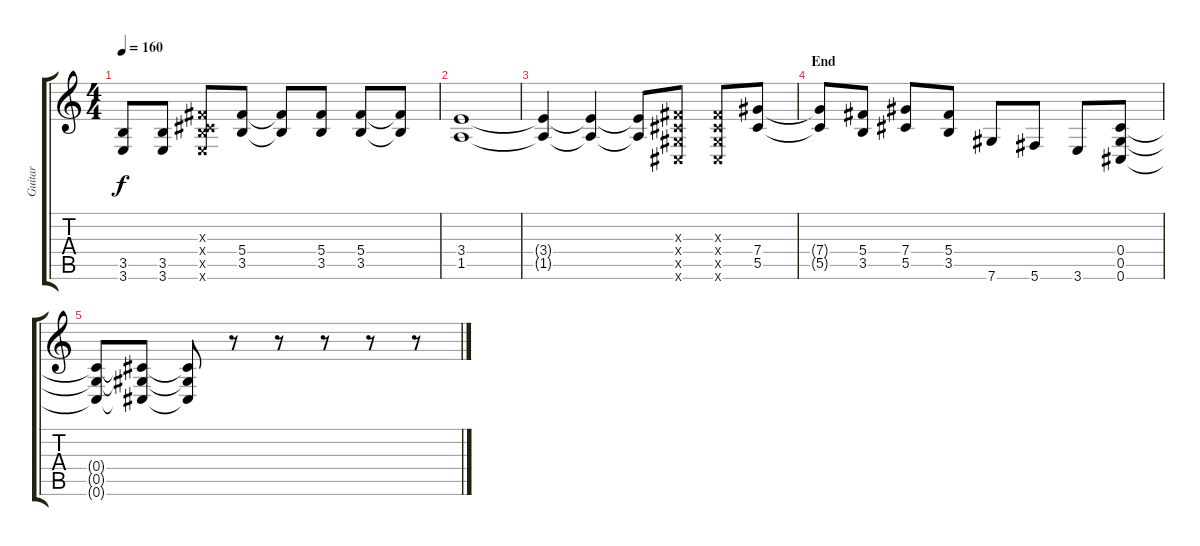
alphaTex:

\track ("Guitar" "Guitar") {instrument distortionguitar}
\staff {score tabs}
\tuning (Eb4 Bb3 Gb3 Db3 Ab2 Db2) {hide}
\ts (4 4)
\tempo 160
\clef g2
\ks c
(3.5{t} 3.6{t}).8{dy f} (3.5 3.6).8 (0.3{x} 0.4{x} 3.5{x} 3.6{x}).8 (5.4 3.5).8 (5.4{t} 3.5{t}).8 (5.4 3.5).8 (5.4 3.5).8 (5.4{t} 3.5{t}).8 |
(3.4 1.5).1 |
(3.4{t} 1.5{t}).4 (3.4{t} 1.5{t}).4 (3.4{t} 1.5{t}).8 (0.3{x} 0.4{x} 0.5{x} 0.6{x}).8 (0.3{x} 0.4{x} 0.5{x} 0.6{x}).8 (7.4 5.5).8 |
\section ("" "End")
(7.4{t} 5.5{t}).8 (5.4 3.5).8 (7.4 5.5).8 (5.4 3.5).8 7.6.8 5.6.8 3.6.8 (0.4 0.5 0.6).8 |
(0.4{t} 0.5{t} 0.6{t}).8 (0.4{t} 0.5{t} 0.6{t}).8 (0.4{t} 0.5{t} 0.6{t}).8 r.8 r.8 r.8 r.8 r.8
